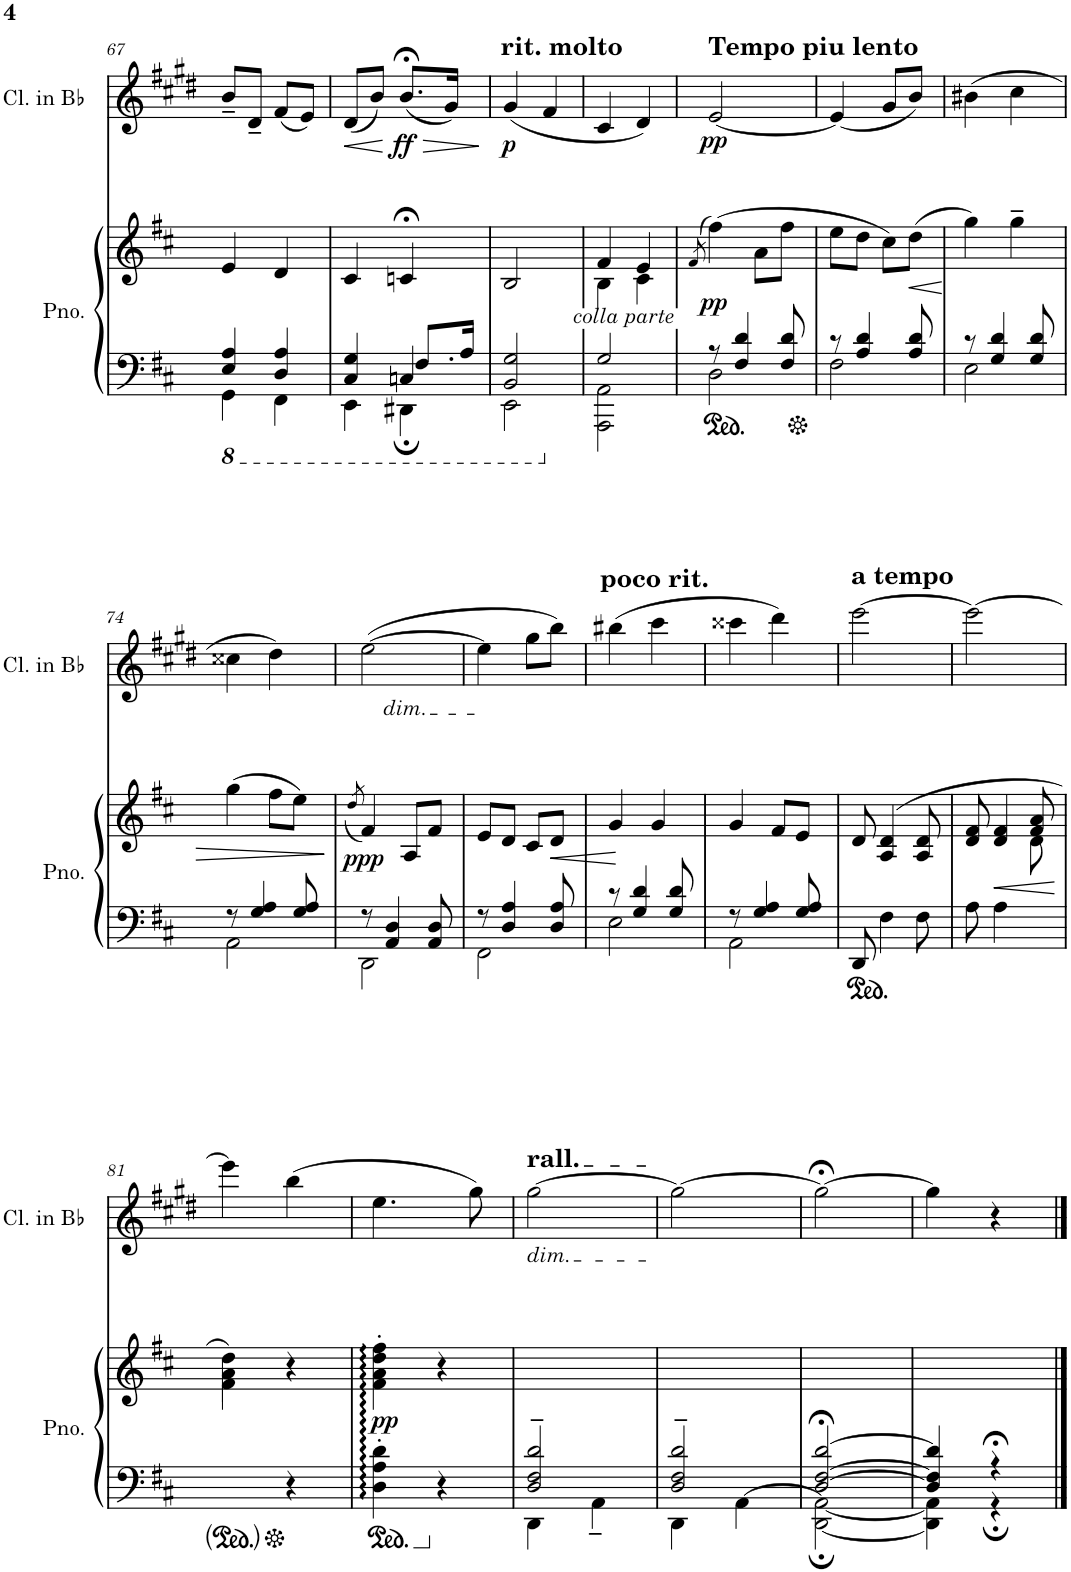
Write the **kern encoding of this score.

**kern	**kern	**dynam	**kern	**dynam
*part2	*part2	*part2	*part1	*part1
*staff3	*staff2	*staff2/3	*staff1	*staff1
*I"Piano	*	*	*I"Clarinet in Bb	*
*I'Pno.	*	*	*I'Cl. in Bb	*
!!LO:PB:g=z
*clefF4	*clefG2	*	*clefG2	*
*	*	*	*Trd1c2	*
*k[f#c#]	*k[f#c#]	*	*k[f#c#g#d#]	*
*M2/4	*M2/4	*	*M2/4	*
=67	=67	=67	=67	=67
*^	*	*	*	*
*8ba	*	*	*	*	*
4E/ 4A/	4GGG\	4e/	.	8b~/L	.
.	.	.	.	8d#~/J	.
4D/ 4A/	4FFF#\	4d/	.	(8f#/L	.
.	.	.	.	8e/J)	.
=68	=68	=68	=68	=68	=68
*	*^	*	*	*	*
!	!	!	!	!	!	!LO:HP:b
4C#/ 4G/	4EEE\	4ryy	4c#/	.	(8d#/L	<
.	.	.	.	.	8b/J)	.
!	!	!	!	!	!	!LO:HP:n=1:b
!	!	!	!	!	!	!LO:DY:n=1:b
4Cn/	8.FF#/L	4DDD#X;\	4cn;</	.	(8.b;</L	[ > ff
.	16AA/Jk	.	.	.	16g#/Jk)	.
*v	*v	*v	*	*	*	*
.	.	.	.	]
=69	=69	=69	=69	=69
*^	*	*	*	*
!	!	!	!	!LO:TX:a:t=rit. molto	!
!	!	!	!	!	!LO:DY:b
2BBB/ 2GG/	2EEE\	2B/	.	(4g#/	p
.	.	.	.	4f#/	.
=70	=70	=70	=70	=70	=70
*X8ba	*	*	*	*	*
*	*	*^	*	*	*
!	!	!LO:TX:b:i:t=colla parte	!	!	!	!
2G/	2AAA\ 2AA\	4f#/	4B\	.	4c#/	.
.	.	4e/	4c#\	.	4d#/)	.
*	*	*v	*v	*	*	*
=71	=71	=71	=71	=71	=71
.	.	(>8qf#/	.	.	.
!	!	!	!	!LO:TX:a:B:t=Tempo piu lento	!
!	!	!	!LO:DY:b	!	!LO:DY:b
8r	2D\	(4ff#\)	pp	[2e/	pp
4F#/ 4d/	.	.	.	.	.
.	.	8a\L	.	.	.
8F#/ 8d/	.	8ff#\J	.	.	.
=72	=72	=72	=72	=72	=72
8r	2F#\	8ee\L	.	(4e/]	.
4A/ 4d/	.	8dd\J	.	.	.
.	.	8cc#\L)	.	8g#/L	.
!	!	!	!LO:HP:b	!	!
8A/ 8d/	.	(8dd\J	<	8b/J)	.
*v	*v	*	*	*	*
.	.	[	.	.
=73	=73	=73	=73	=73
*^	*	*	*	*
8r	2E\	4gg\)	.	(4b#X\	.
4G/ 4d/	.	.	.	.	.
.	.	4gg~\	.	4cc#\	.
8G/ 8d/	.	.	.	.	.
!!LO:LB:g=z
=74	=74	=74	=74	=74	=74
!	!	!	!LO:HP:b	!	!
8r	2AA\	(4gg\	>	4cc##X\	.
4G/ 4A/	.	.	.	.	.
.	.	8ff#\L	.	4dd#\)	.
8G/ 8A/	.	8ee\J)	.	.	.
*v	*v	*	*	*	*
.	.	]	.	.
=75	=75	=75	=75	=75
.	(8qdd/	.	.	.
*^	*	*	*	*
!	!	!	!LO:DY:a=2	!	!
*	*	*	*	*^	*
8r	2DD\	4f#/)	ppp	([2ee\	8ryy	.
!	!	!	!	!	!LO:TX:b:i:t=dim.	!
4AA/ 4D/	.	.	.	.	4.ryy	.
.	.	8A/L	.	.	.	.
8AA/ 8D/	.	8f#/J	.	.	.	.
*	*	*	*	*v	*v	*
=76	=76	=76	=76	=76	=76
8r	2FF#\	8e/L	.	4ee\]	.
4D/ 4A/	.	8d/J	.	.	.
.	.	8c#/L	.	8gg#\L	.
8D/ 8A/	.	8d/J	.	8bb\J)	.
=77	=77	=77	=77	=77	=77
!	!	!	!	!LO:TX:a:t=poco rit.	!
8r	2E\	4g/	.	(4bb#X\	.
4G/ 4d/	.	.	.	.	.
.	.	4g/	.	4ccc#\	.
8G/ 8d/	.	.	.	.	.
=78	=78	=78	=78	=78	=78
8r	2AA\	4g/	.	4ccc##X\	.
4G/ 4A/	.	.	.	.	.
.	.	8f#/L	.	4ddd#\)	.
8G/ 8A/	.	8e/J	.	.	.
*v	*v	*	*	*	*
=79	=79	=79	=79	=79
*ped	*	*	*	*
!	!	!	!LO:TX:a:B:t=a tempo	!
8DD/	8d/	.	[2eee\	.
4F#\	(4A/ 4d/	.	.	.
8F#\	8A/ 8d/	.	.	.
=80	=80	=80	=80	=80
*	*^	*	*	*
8A\	8d/ 8f#/	4.ryy	.	2eee\_	.
!	!	!	!LO:HP:b=2	!	!
4A\	4d/ 4f#/	.	<	.	.
8ryy	8f#/ 8a/	8d\	.	.	.
*	*v	*v	*	*	*
.	.	[	.	.
!!LO:LB:g=z
=81	=81	=81	=81	=81
*	*^	*	*	*
4ryy	4a\ 4dd\)	4f#\	.	4eee\]	.
*	*Xped	*	*	*	*
4r	4r	4ryy	.	(4bb\	.
=82	=82	=82	=82	=82	=82
!	!	!	!LO:DY:b	!	!
*	*v	*v	*	*	*
4D\::' 4A\::' 4d\::'	4f#\::' 4a\::' 4dd\::' 4ff#\::'	pp	4.ee\	.
4r	4r	.	.	.
.	.	.	8gg#\)	.
=83	=83	=83	=83	=83
*^	*	*	*	*
!	!	!	!	!LO:TX:a:t=rall.	!
!	!	!	!	!LO:TX:b:i:t=dim.	!
2D/~> 2F#/~> 2d/~>	4DD\	2ryy	.	[2gg#\	.
.	4AA~<\	.	.	.	.
=84	=84	=84	=84	=84	=84
2D/~> 2F#/~> 2d/~>	4DD\	2ryy	.	2gg#\_	.
.	[4AA\	.	.	.	.
=85	=85	=85	=85	=85	=85
[>2D/;< [>2F#/;< [2d/;<	[2DD\; 2AA\_;	2ryy	.	2gg#;<\_	.
=86	=86	=86	=86	=86	=86
4D/] 4F#/] 4d/]	4DD\] 4AA\]	4ryy	.	4gg#\]	.
4ryy	4r;GG	4r;<ff	.	4r	.
*v	*v	*	*	*	*
==	==	==	==	==
*-	*-	*-	*-	*-
